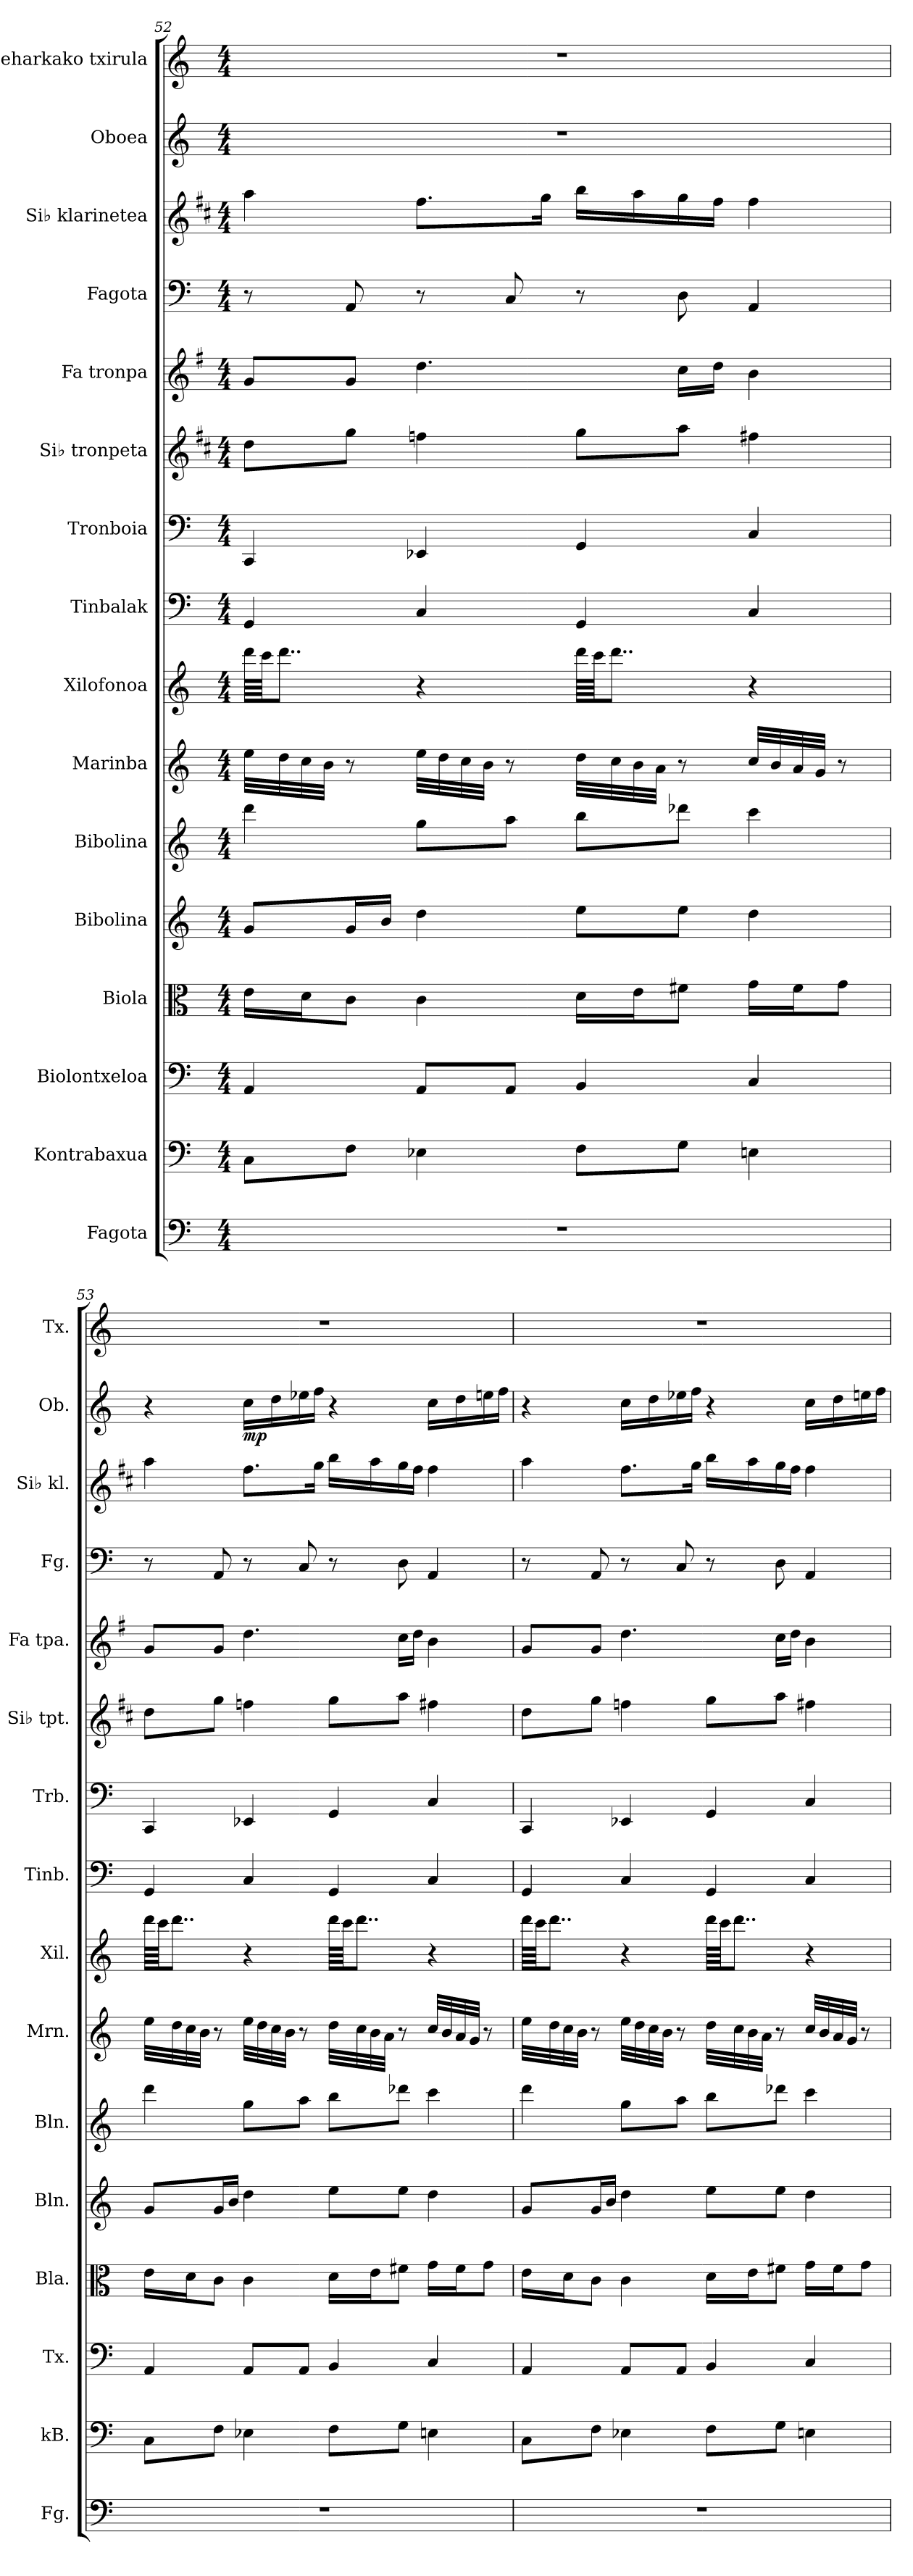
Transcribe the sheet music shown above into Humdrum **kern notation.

**kern	**kern	**kern	**kern	**kern	**kern	**kern	**kern	**kern	**kern	**kern	**kern	**kern	**kern	**kern	**dynam	**kern
*part16	*part15	*part14	*part13	*part12	*part11	*part10	*part9	*part8	*part7	*part6	*part5	*part4	*part3	*part2	*part2	*part1
*staff16	*staff15	*staff14	*staff13	*staff12	*staff11	*staff10	*staff9	*staff8	*staff7	*staff6	*staff5	*staff4	*staff3	*staff2	*staff2	*staff1
*I"Fagota	*I"Kontrabaxua	*I"Biolontxeloa	*I"Biola	*I"Bibolina	*I"Bibolina	*I"Marinba	*I"Xilofonoa	*I"Tinbalak	*I"Tronboia	*I"Si♭ tronpeta	*I"Fa tronpa	*I"Fagota	*I"Si♭ klarinetea	*I"Oboea	*	*I"Zeharkako txirula
*I'Fg.	*I'kB.	*I'Tx.	*I'Bla.	*I'Bln.	*I'Bln.	*I'Mrn.	*I'Xil.	*I'Tinb.	*I'Trb.	*I'Si♭ tpt.	*I'Fa tpa.	*I'Fg.	*I'Si♭ kl.	*I'Ob.	*	*I'Tx.
!!LO:PB:g=z
*clefF4	*clefF4	*clefF4	*clefC3	*clefG2	*clefG2	*clefG2	*clefG2	*clefF4	*clefF4	*clefG2	*clefG2	*clefF4	*clefG2	*clefG2	*	*clefG2
*	*ITrd7c12	*	*	*	*	*	*ITrd-7c-12	*	*	*ITrd1c2	*ITrd4c7	*	*ITrd1c2	*	*	*
*k[]	*k[]	*k[]	*k[]	*k[]	*k[]	*k[]	*k[]	*k[]	*k[]	*k[]	*k[]	*k[]	*k[]	*k[]	*	*k[]
*M4/4	*M4/4	*M4/4	*M4/4	*M4/4	*M4/4	*M4/4	*M4/4	*M4/4	*M4/4	*M4/4	*M4/4	*M4/4	*M4/4	*M4/4	*	*M4/4
=52	=52	=52	=52	=52	=52	=52	=52	=52	=52	=52	=52	=52	=52	=52	=52	=52
1r	8CC\L	4AA/	16e\LL	8g/L	4ddd\	32ee\LLL	64dddd\LLLL	4GG/	4CC/	8cc\L	8c/L	8r	4gg\	1r	.	1r
.	.	.	.	.	.	.	64cccc\JJJ	.	.	.	.	.	.	.	.	.
.	.	.	.	.	.	32dd\	8..dddd\J	.	.	.	.	.	.	.	.	.
.	.	.	16d\J	.	.	32cc\	.	.	.	.	.	.	.	.	.	.
.	.	.	.	.	.	32b\JJJ	.	.	.	.	.	.	.	.	.	.
.	8FF\J	.	8c\J	16g/L	.	8r	.	.	.	8ff\J	8c/J	8AA/	.	.	.	.
.	.	.	.	16b/JJ	.	.	.	.	.	.	.	.	.	.	.	.
.	4EE-X\	8AA/L	4c\	4dd\	8gg\L	32ee\LLL	4r	4C/	4EE-X/	4ee-X\	4.g\	8r	8.ee\L	.	.	.
.	.	.	.	.	.	32dd\	.	.	.	.	.	.	.	.	.	.
.	.	.	.	.	.	32cc\	.	.	.	.	.	.	.	.	.	.
.	.	.	.	.	.	32b\JJJ	.	.	.	.	.	.	.	.	.	.
.	.	8AA/J	.	.	8aa\J	8r	.	.	.	.	.	8C/	.	.	.	.
.	.	.	.	.	.	.	.	.	.	.	.	.	16ff\Jk	.	.	.
.	8FF\L	4BB/	16d\LL	8ee\L	8bb\L	32dd\LLL	64dddd\LLLL	4GG/	4GG/	8ff\L	.	8r	16aa\LL	.	.	.
.	.	.	.	.	.	.	64cccc\JJJ	.	.	.	.	.	.	.	.	.
.	.	.	.	.	.	32cc\	8..dddd\J	.	.	.	.	.	.	.	.	.
.	.	.	16e\J	.	.	32b\	.	.	.	.	.	.	16gg\	.	.	.
.	.	.	.	.	.	32a\JJJ	.	.	.	.	.	.	.	.	.	.
.	8GG\J	.	8f#X\J	8ee\J	8ddd-X\J	8r	.	.	.	8gg\J	16f\LL	8D\	16ff\	.	.	.
.	.	.	.	.	.	.	.	.	.	.	16g\JJ	.	16ee\JJ	.	.	.
.	4EEn\	4C/	16g\LL	4dd\	4ccc\	32cc/LLL	4r	4C/	4C/	4een\	4e\	4AA/	4ee\	.	.	.
.	.	.	.	.	.	32b/	.	.	.	.	.	.	.	.	.	.
.	.	.	16f#\J	.	.	32a/	.	.	.	.	.	.	.	.	.	.
.	.	.	.	.	.	32g/JJJ	.	.	.	.	.	.	.	.	.	.
.	.	.	8g\J	.	.	8r	.	.	.	.	.	.	.	.	.	.
!!LO:PB:g=z
=53	=53	=53	=53	=53	=53	=53	=53	=53	=53	=53	=53	=53	=53	=53	=53	=53
1r	8CC\L	4AA/	16e\LL	8g/L	4ddd\	32ee\LLL	64dddd\LLLL	4GG/	4CC/	8cc\L	8c/L	8r	4gg\	4r	.	1r
.	.	.	.	.	.	.	64cccc\JJJ	.	.	.	.	.	.	.	.	.
.	.	.	.	.	.	32dd\	8..dddd\J	.	.	.	.	.	.	.	.	.
.	.	.	16d\J	.	.	32cc\	.	.	.	.	.	.	.	.	.	.
.	.	.	.	.	.	32b\JJJ	.	.	.	.	.	.	.	.	.	.
.	8FF\J	.	8c\J	16g/L	.	8r	.	.	.	8ff\J	8c/J	8AA/	.	.	.	.
.	.	.	.	16b/JJ	.	.	.	.	.	.	.	.	.	.	.	.
!	!	!	!	!	!	!	!	!	!	!	!	!	!	!	!LO:DY:b	!
.	4EE-X\	8AA/L	4c\	4dd\	8gg\L	32ee\LLL	4r	4C/	4EE-X/	4ee-X\	4.g\	8r	8.ee\L	16cc\LL	mp	.
.	.	.	.	.	.	32dd\	.	.	.	.	.	.	.	.	.	.
.	.	.	.	.	.	32cc\	.	.	.	.	.	.	.	16dd\	.	.
.	.	.	.	.	.	32b\JJJ	.	.	.	.	.	.	.	.	.	.
.	.	8AA/J	.	.	8aa\J	8r	.	.	.	.	.	8C/	.	16ee-X\	.	.
.	.	.	.	.	.	.	.	.	.	.	.	.	16ff\Jk	16ff\JJ	.	.
.	8FF\L	4BB/	16d\LL	8ee\L	8bb\L	32dd\LLL	64dddd\LLLL	4GG/	4GG/	8ff\L	.	8r	16aa\LL	4r	.	.
.	.	.	.	.	.	.	64cccc\JJJ	.	.	.	.	.	.	.	.	.
.	.	.	.	.	.	32cc\	8..dddd\J	.	.	.	.	.	.	.	.	.
.	.	.	16e\J	.	.	32b\	.	.	.	.	.	.	16gg\	.	.	.
.	.	.	.	.	.	32a\JJJ	.	.	.	.	.	.	.	.	.	.
.	8GG\J	.	8f#X\J	8ee\J	8ddd-X\J	8r	.	.	.	8gg\J	16f\LL	8D\	16ff\	.	.	.
.	.	.	.	.	.	.	.	.	.	.	16g\JJ	.	16ee\JJ	.	.	.
.	4EEn\	4C/	16g\LL	4dd\	4ccc\	32cc/LLL	4r	4C/	4C/	4een\	4e\	4AA/	4ee\	16cc\LL	.	.
.	.	.	.	.	.	32b/	.	.	.	.	.	.	.	.	.	.
.	.	.	16f#\J	.	.	32a/	.	.	.	.	.	.	.	16dd\	.	.
.	.	.	.	.	.	32g/JJJ	.	.	.	.	.	.	.	.	.	.
.	.	.	8g\J	.	.	8r	.	.	.	.	.	.	.	16een\	.	.
.	.	.	.	.	.	.	.	.	.	.	.	.	.	16ff\JJ	.	.
!!LO:PB:g=z
=54	=54	=54	=54	=54	=54	=54	=54	=54	=54	=54	=54	=54	=54	=54	=54	=54
1r	8CC\L	4AA/	16e\LL	8g/L	4ddd\	32ee\LLL	64dddd\LLLL	4GG/	4CC/	8cc\L	8c/L	8r	4gg\	4r	.	1r
.	.	.	.	.	.	.	64cccc\JJJ	.	.	.	.	.	.	.	.	.
.	.	.	.	.	.	32dd\	8..dddd\J	.	.	.	.	.	.	.	.	.
.	.	.	16d\J	.	.	32cc\	.	.	.	.	.	.	.	.	.	.
.	.	.	.	.	.	32b\JJJ	.	.	.	.	.	.	.	.	.	.
.	8FF\J	.	8c\J	16g/L	.	8r	.	.	.	8ff\J	8c/J	8AA/	.	.	.	.
.	.	.	.	16b/JJ	.	.	.	.	.	.	.	.	.	.	.	.
.	4EE-X\	8AA/L	4c\	4dd\	8gg\L	32ee\LLL	4r	4C/	4EE-X/	4ee-X\	4.g\	8r	8.ee\L	16cc\LL	.	.
.	.	.	.	.	.	32dd\	.	.	.	.	.	.	.	.	.	.
.	.	.	.	.	.	32cc\	.	.	.	.	.	.	.	16dd\	.	.
.	.	.	.	.	.	32b\JJJ	.	.	.	.	.	.	.	.	.	.
.	.	8AA/J	.	.	8aa\J	8r	.	.	.	.	.	8C/	.	16ee-X\	.	.
.	.	.	.	.	.	.	.	.	.	.	.	.	16ff\Jk	16ff\JJ	.	.
.	8FF\L	4BB/	16d\LL	8ee\L	8bb\L	32dd\LLL	64dddd\LLLL	4GG/	4GG/	8ff\L	.	8r	16aa\LL	4r	.	.
.	.	.	.	.	.	.	64cccc\JJJ	.	.	.	.	.	.	.	.	.
.	.	.	.	.	.	32cc\	8..dddd\J	.	.	.	.	.	.	.	.	.
.	.	.	16e\J	.	.	32b\	.	.	.	.	.	.	16gg\	.	.	.
.	.	.	.	.	.	32a\JJJ	.	.	.	.	.	.	.	.	.	.
.	8GG\J	.	8f#X\J	8ee\J	8ddd-X\J	8r	.	.	.	8gg\J	16f\LL	8D\	16ff\	.	.	.
.	.	.	.	.	.	.	.	.	.	.	16g\JJ	.	16ee\JJ	.	.	.
.	4EEn\	4C/	16g\LL	4dd\	4ccc\	32cc/LLL	4r	4C/	4C/	4een\	4e\	4AA/	4ee\	16cc\LL	.	.
.	.	.	.	.	.	32b/	.	.	.	.	.	.	.	.	.	.
.	.	.	16f#\J	.	.	32a/	.	.	.	.	.	.	.	16dd\	.	.
.	.	.	.	.	.	32g/JJJ	.	.	.	.	.	.	.	.	.	.
.	.	.	8g\J	.	.	8r	.	.	.	.	.	.	.	16een\	.	.
.	.	.	.	.	.	.	.	.	.	.	.	.	.	16ff\JJ	.	.
=	=	=	=	=	=	=	=	=	=	=	=	=	=	=	=	=
*-	*-	*-	*-	*-	*-	*-	*-	*-	*-	*-	*-	*-	*-	*-	*-	*-
